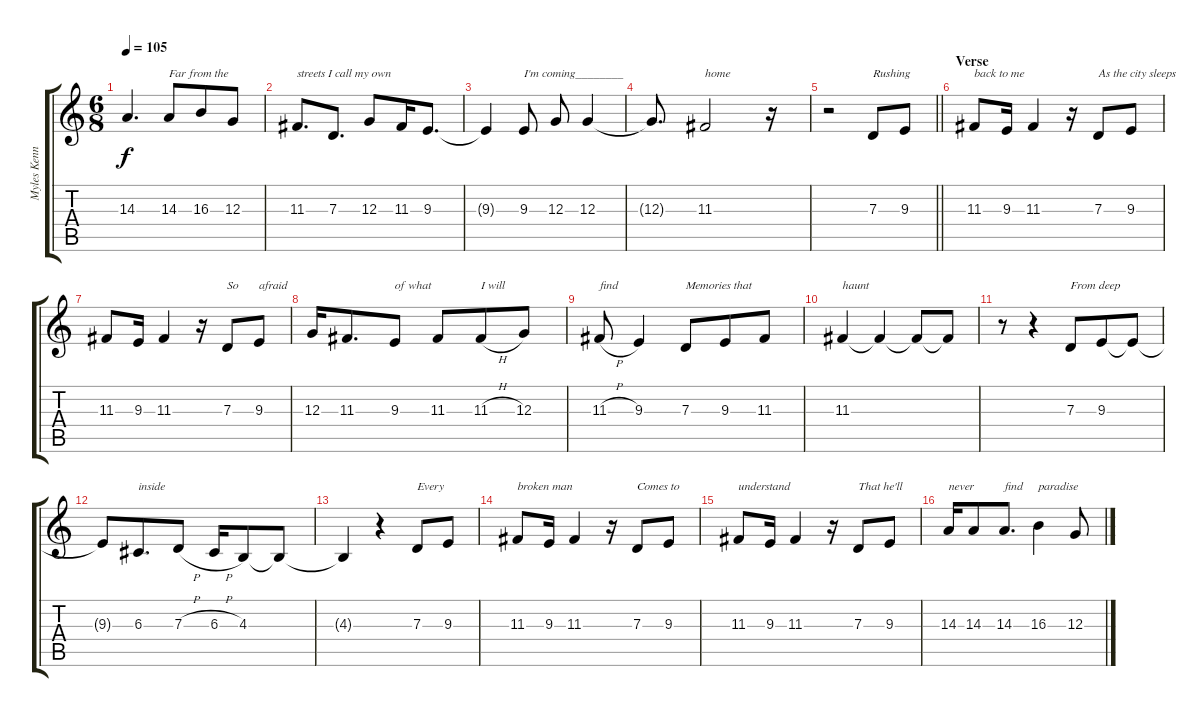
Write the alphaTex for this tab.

\track ("Myles Kennedy (Vocals)" "Myles Kenn") {instrument violin}
\staff {score tabs}
\tuning (E4 B3 G3 D3 A2 E2) {hide}
\ts (6 8)
\tempo 105
\clef g2
\ks c
14.3{t}.4{d dy f} 14.3.8{txt "Far from the"} 16.3.8 12.3.8 |
11.3.8{d txt "streets I call my own"} 7.3.8{d} 12.3.8 11.3.16 9.3.8{d} |
9.3{t}.4 9.3.8{txt "I'm coming________"} 12.3.8 12.3.4 |
12.3{t}.8{d} 11.3.2{txt "home"} r.16 |
\barLineRight lightlight
r.2 7.3.8{txt "Rushing" volume 10} 9.3.8 |
\section ("" "Verse")
11.3.8{txt "back to me"} 9.3.16 11.3.4 r.16 7.3.8{txt "As the city sleeps"} 9.3.8 |
11.3.8 9.3.16 11.3.4 r.16 7.3.8{txt "So"} 9.3.8{txt "afraid"} |
12.3.16 11.3.8{d} 9.3.8{txt "of what"} 11.3.8 11.3{h}.8{txt "I will"} 12.3.8 |
11.3{h}.8{txt "find"} 9.3.4 7.3.8{txt "Memories that"} 9.3.8 11.3.8 |
11.3.4{txt "haunt"} 11.3{t}.4 11.3{t}.8 11.3{t}.8 |
r.8 r.4 7.3.8{txt "From deep"} 9.3.8 9.3{t}.8 |
9.3{t}.8 6.3.8{d txt "inside"} 7.3{h}.8 6.3{h}.16 4.3.8 4.3{t}.8 |
4.3{t}.4 r.4 7.3.8{txt "Every"} 9.3.8 |
11.3.8{txt "broken man"} 9.3.16 11.3.4 r.16 7.3.8{txt "Comes to"} 9.3.8 |
11.3.8{txt "understand"} 9.3.16 11.3.4 r.16 7.3.8{txt "That he'll"} 9.3.8 |
14.3.16{txt "never"} 14.3.8 14.3.8{d txt "find"} 16.3.4{txt "paradise"} 12.3.8
